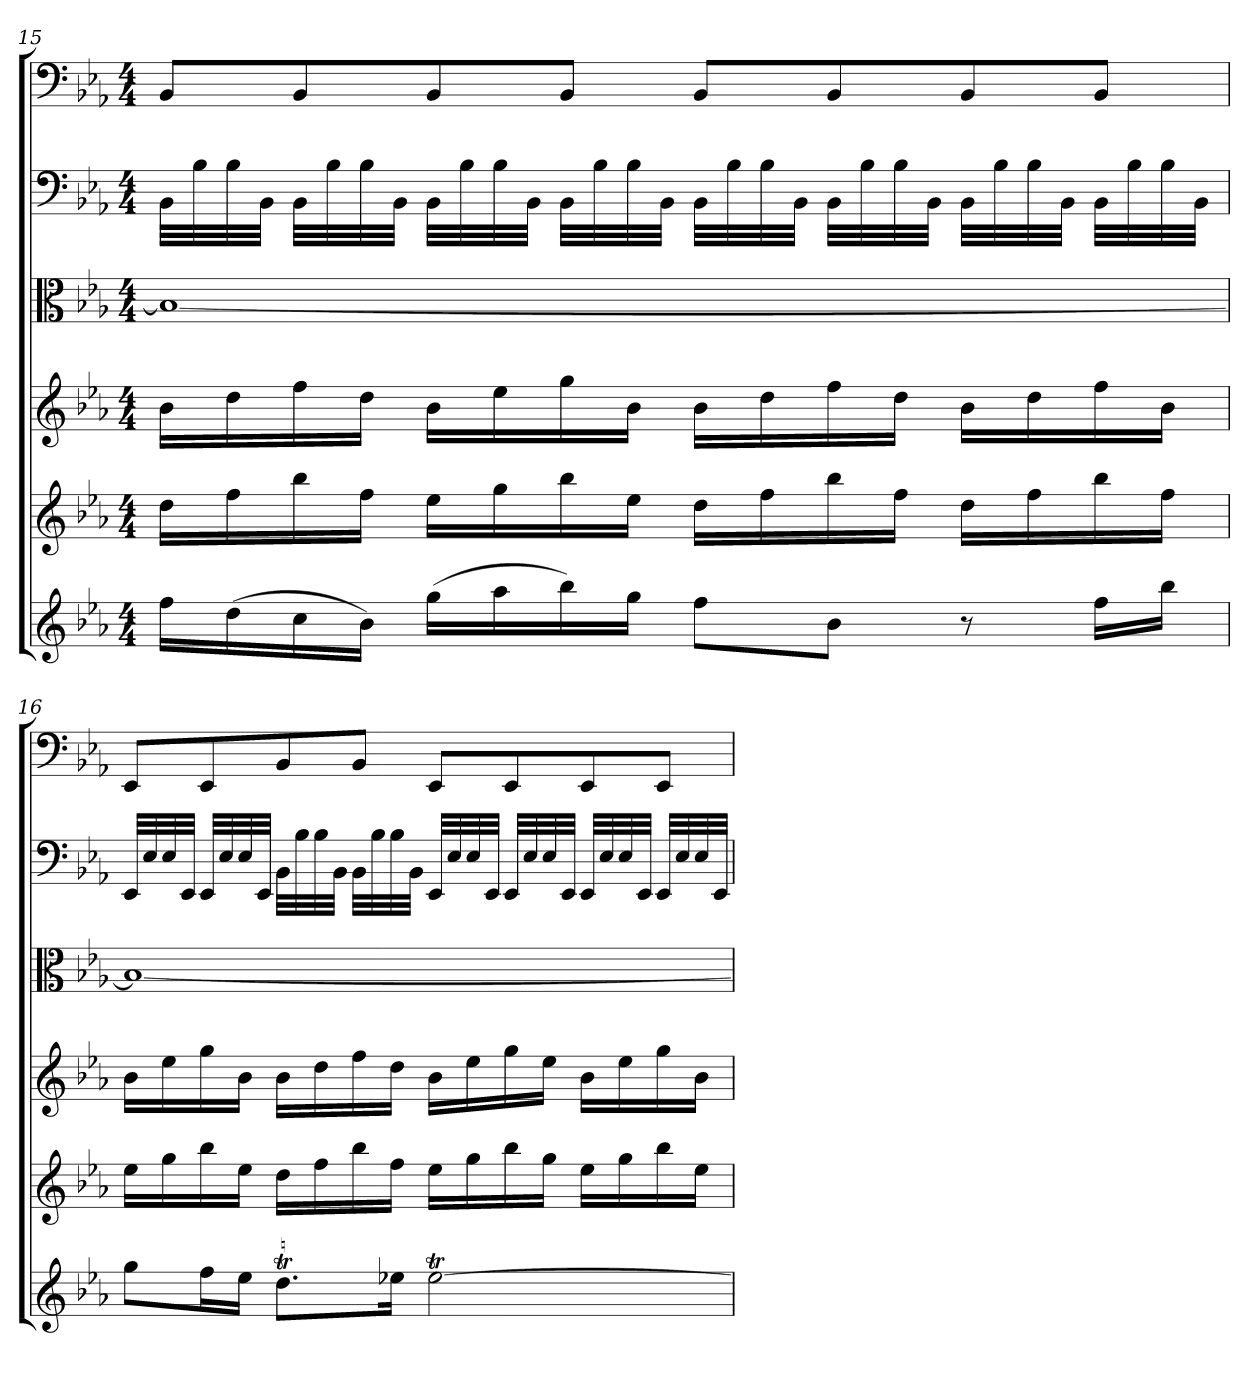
**kern	**kern	**kern	**kern	**kern	**kern
*part6	*part5	*part4	*part3	*part2	*part1
*staff6	*staff5	*staff4	*staff3	*staff2	*staff1
*clefG2	*clefG2	*clefG2	*clefC3	*clefF4	*clefF4
*k[b-e-a-]	*k[b-e-a-]	*k[b-e-a-]	*k[b-e-a-]	*k[b-e-a-]	*k[b-e-a-]
*E-:	*E-:	*E-:	*E-:	*E-:	*E-:
*M4/4	*M4/4	*M4/4	*M4/4	*M4/4	*M4/4
=15	=15	=15	=15	=15	=15
16ff\LL	16dd\LL	16b-\LL	1B-/_	32BB-\LLL	8BB-/L
.	.	.	.	32B-\	.
(16dd\	16ff\	16dd\	.	32B-\	.
.	.	.	.	32BB-\JJJ	.
16cc\	16bb-\	16ff\	.	32BB-\LLL	8BB-/
.	.	.	.	32B-\	.
16b-\JJ)	16ff\JJ	16dd\JJ	.	32B-\	.
.	.	.	.	32BB-\JJJ	.
(16gg\LL	16ee-\LL	16b-\LL	.	32BB-\LLL	8BB-/
.	.	.	.	32B-\	.
16aa-\	16gg\	16ee-\	.	32B-\	.
.	.	.	.	32BB-\JJJ	.
16bb-\)	16bb-\	16gg\	.	32BB-\LLL	8BB-/J
.	.	.	.	32B-\	.
16gg\JJ	16ee-\JJ	16b-\JJ	.	32B-\	.
.	.	.	.	32BB-\JJJ	.
8ff\L	16dd\LL	16b-\LL	.	32BB-\LLL	8BB-/L
.	.	.	.	32B-\	.
.	16ff\	16dd\	.	32B-\	.
.	.	.	.	32BB-\JJJ	.
8b-\J	16bb-\	16ff\	.	32BB-\LLL	8BB-/
.	.	.	.	32B-\	.
.	16ff\JJ	16dd\JJ	.	32B-\	.
.	.	.	.	32BB-\JJJ	.
8r	16dd\LL	16b-\LL	.	32BB-\LLL	8BB-/
.	.	.	.	32B-\	.
.	16ff\	16dd\	.	32B-\	.
.	.	.	.	32BB-\JJJ	.
16ff\LL	16bb-\	16ff\	.	32BB-\LLL	8BB-/J
.	.	.	.	32B-\	.
16bb-\JJ	16ff\JJ	16b-\JJ	.	32B-\	.
.	.	.	.	32BB-\JJJ	.
=16	=16	=16	=16	=16	=16
8gg\L	16ee-\LL	16b-\LL	1B-/_	32EE-/LLL	8EE-/L
.	.	.	.	32E-/	.
.	16gg\	16ee-\	.	32E-/	.
.	.	.	.	32EE-/JJJ	.
16ff\L	16bb-\	16gg\	.	32EE-/LLL	8EE-/
.	.	.	.	32E-/	.
16ee-\JJ	16ee-\JJ	16b-\JJ	.	32E-/	.
.	.	.	.	32EE-/JJJ	.
8.ddT\L	16dd\LL	16b-\LL	.	32BB-\LLL	8BB-/
.	.	.	.	32B-\	.
.	16ff\	16dd\	.	32B-\	.
.	.	.	.	32BB-\JJJ	.
.	16bb-\	16ff\	.	32BB-\LLL	8BB-/J
.	.	.	.	32B-\	.
16ee-X\Jk	16ff\JJ	16dd\JJ	.	32B-\	.
.	.	.	.	32BB-\JJJ	.
[2ee-T\	16ee-\LL	16b-\LL	.	32EE-/LLL	8EE-/L
.	.	.	.	32E-/	.
.	16gg\	16ee-\	.	32E-/	.
.	.	.	.	32EE-/JJJ	.
.	16bb-\	16gg\	.	32EE-/LLL	8EE-/
.	.	.	.	32E-/	.
.	16gg\JJ	16ee-\JJ	.	32E-/	.
.	.	.	.	32EE-/JJJ	.
.	16ee-\LL	16b-\LL	.	32EE-/LLL	8EE-/
.	.	.	.	32E-/	.
.	16gg\	16ee-\	.	32E-/	.
.	.	.	.	32EE-/JJJ	.
.	16bb-\	16gg\	.	32EE-/LLL	8EE-/J
.	.	.	.	32E-/	.
.	16ee-\JJ	16b-\JJ	.	32E-/	.
.	.	.	.	32EE-/JJJ	.
=	=	=	=	=	=
*-	*-	*-	*-	*-	*-
